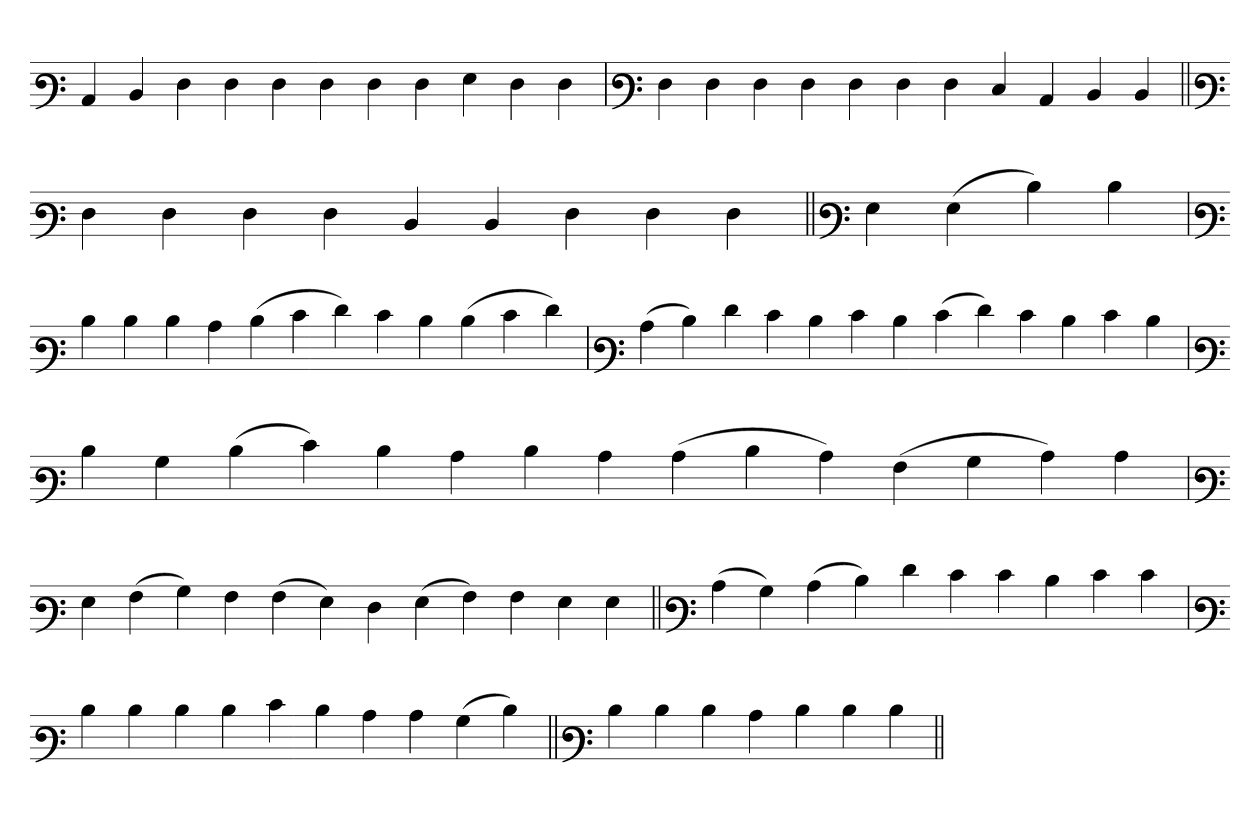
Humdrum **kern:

**kern
*part1
*staff1
*clefF3
=
4C
4D
4F
4F
4F
4F
4F
4F
4G
4F
4F
=
*clefF3
4F
4F
4F
4F
4F
4F
4F
4E
4C
4D
4D
=||
*clefF3
4F
4F
4F
4F
4D
4D
4F
4F
4F
=||
*clefF3
4G
(4G
4d)
4d
=`
*clefF3
4d
4d
4d
4c
(4d
4e
4f)
4e
4d
(4d
4e
4f)
='
*clefF3
(4c
4d)
4f
4e
4d
4e
4d
(4e
4f)
4e
4d
4e
4d
='
*clefF3
4d
4B
(4d
4e)
4d
4c
4d
4c
(4c
4d
4c)
(4A
4B
4c)
4c
=`
*clefF3
4G
(4A
4B)
4A
(4A
4G)
4F
(4G
4A)
4A
4G
4G
=||
*clefF3
(4c
4B)
(4c
4d)
4f
4e
4e
4d
4e
4e
=
*clefF3
4d
4d
4d
4d
4e
4d
4c
4c
(4B
4d)
=||
*clefF3
4d
4d
4d
4c
4d
4d
4d
=||
*-
